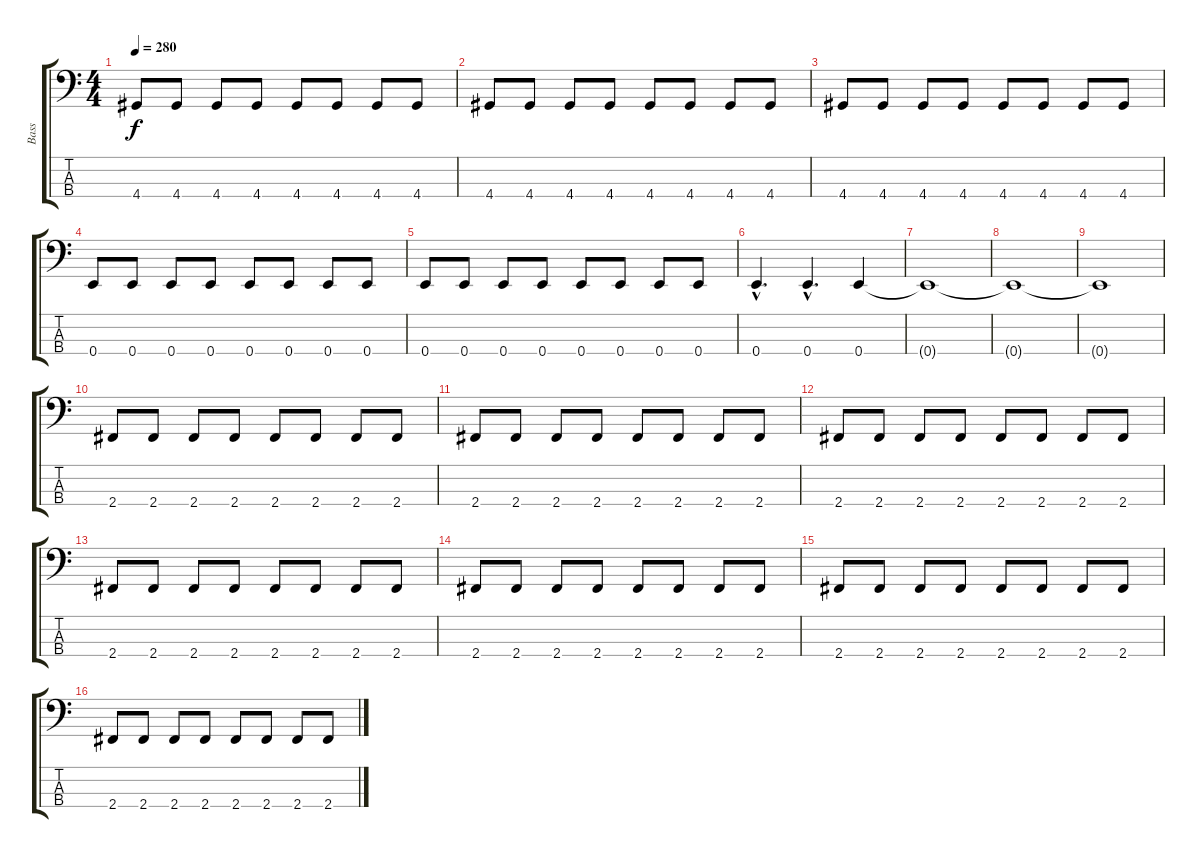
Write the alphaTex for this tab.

\track ("Bass" "Bass") {instrument electricbassfinger}
\staff {score tabs}
\tuning (G2 D2 A1 E1) {hide}
\ts (4 4)
\tempo 280
\clef f4
\ks c
4.4.8{dy f} 4.4.8 4.4.8 4.4.8 4.4.8 4.4.8 4.4.8 4.4.8 |
4.4.8 4.4.8 4.4.8 4.4.8 4.4.8 4.4.8 4.4.8 4.4.8 |
4.4.8 4.4.8 4.4.8 4.4.8 4.4.8 4.4.8 4.4.8 4.4.8 |
0.4.8 0.4.8 0.4.8 0.4.8 0.4.8 0.4.8 0.4.8 0.4.8 |
0.4.8 0.4.8 0.4.8 0.4.8 0.4.8 0.4.8 0.4.8 0.4.8 |
0.4{hac}.4{d} 0.4{hac}.4{d} 0.4.4 |
0.4{t}.1 |
0.4{t}.1 |
0.4{t}.1 |
2.4.8 2.4.8 2.4.8 2.4.8 2.4.8 2.4.8 2.4.8 2.4.8 |
2.4.8 2.4.8 2.4.8 2.4.8 2.4.8 2.4.8 2.4.8 2.4.8 |
2.4.8 2.4.8 2.4.8 2.4.8 2.4.8 2.4.8 2.4.8 2.4.8 |
2.4.8 2.4.8 2.4.8 2.4.8 2.4.8 2.4.8 2.4.8 2.4.8 |
2.4.8 2.4.8 2.4.8 2.4.8 2.4.8 2.4.8 2.4.8 2.4.8 |
2.4.8 2.4.8 2.4.8 2.4.8 2.4.8 2.4.8 2.4.8 2.4.8 |
2.4.8 2.4.8 2.4.8 2.4.8 2.4.8 2.4.8 2.4.8 2.4.8
